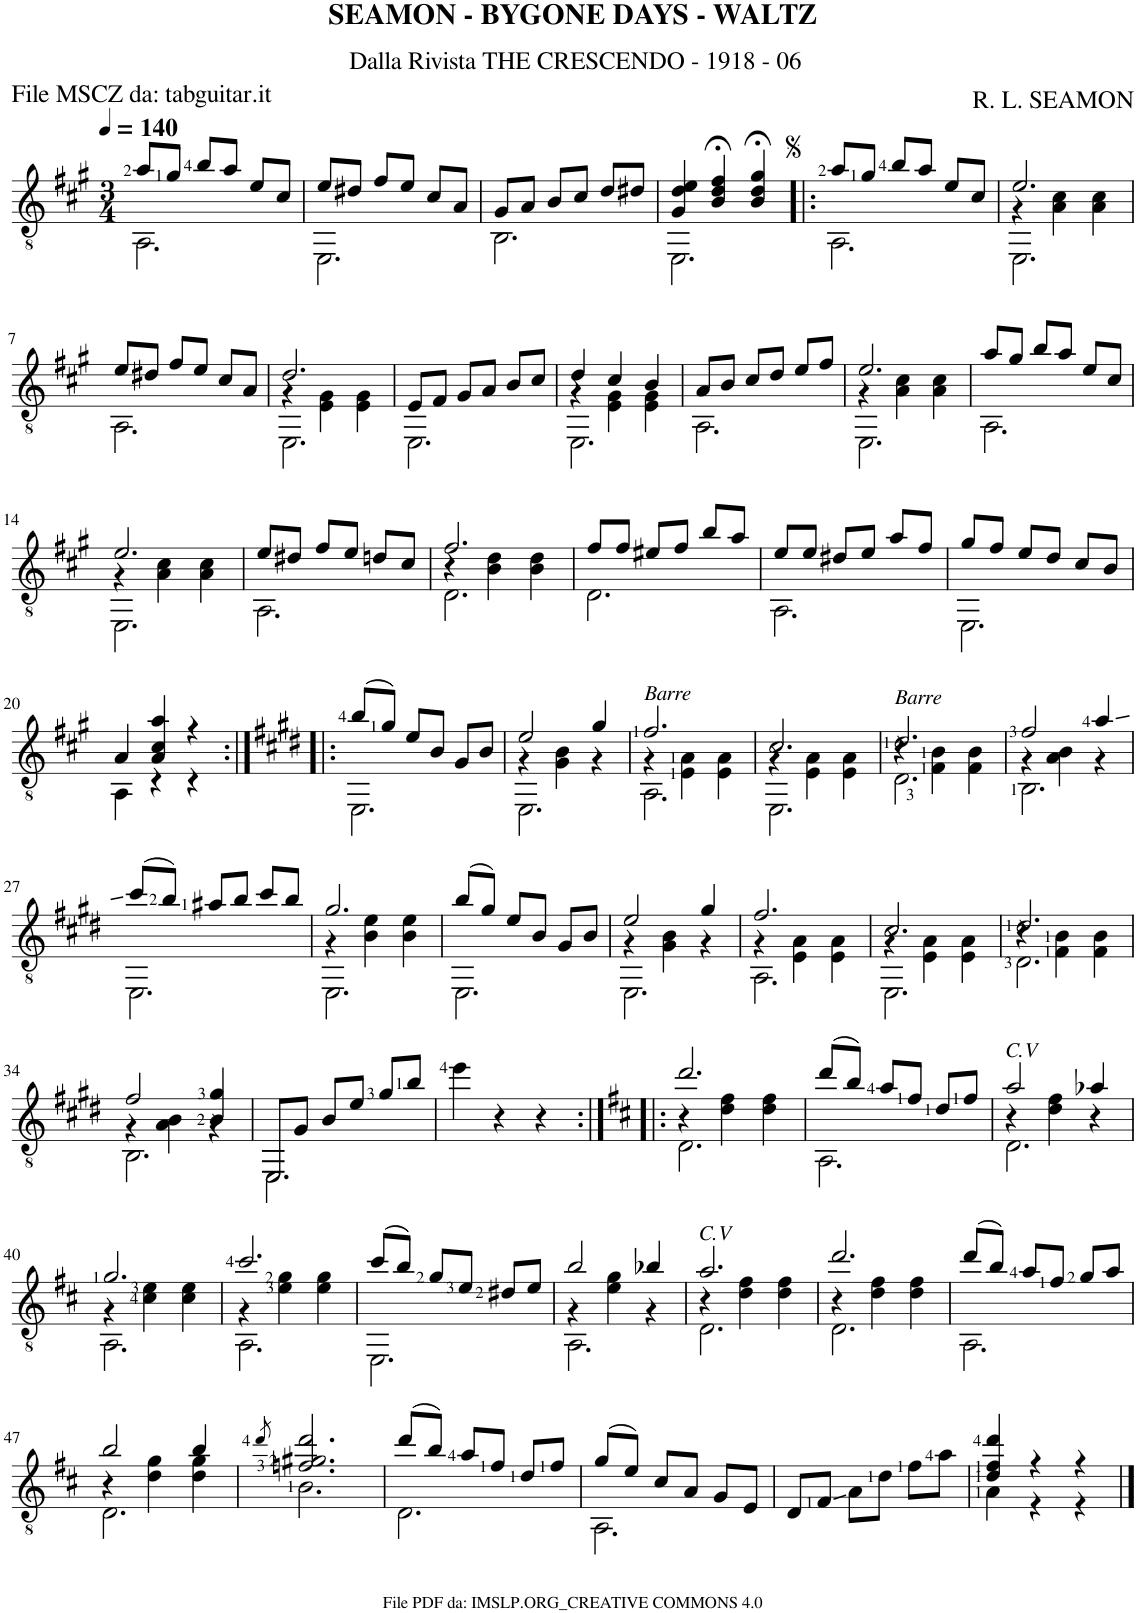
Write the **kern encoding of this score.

**kern
*part1
*staff1
*I"Guitar
*I'Guit.
*clefGv2
*k[f#c#g#]
*M3/4
*MM140
=1
*^
8a/L	2.AA\
8g#/J	.
8b/L	.
8a/J	.
8e/L	.
8c#/J	.
=2	=2
8e/L	2.EE\
8d#X/J	.
8f#/L	.
8e/J	.
8c#/L	.
8A/J	.
=3	=3
8G#/L	2.BB\
8A/J	.
8B/L	.
8c#/J	.
8d/L	.
8d#X/J	.
=4	=4
4G#/ 4d/ 4e/	2.EE\
4B/;< 4d/;< 4f#/;<	.
4B/;< 4d/;< 4g#/;<	.
=5!|:	=5!|:
8a/L	2.AA\
8g#/J	.
8b/L	.
8a/J	.
8e/L	.
8c#/J	.
=6	=6
*	*^
2.e/	4r	2.EE\
.	4A\ 4c#\	.
.	4A\ 4c#\	.
*	*v	*v
!!LO:LB:g=z
=7	=7
8e/L	2.AA\
8d#X/J	.
8f#/L	.
8e/J	.
8c#/L	.
8A/J	.
=8	=8
*	*^
2.d/	4r	2.EE\
.	4E\ 4G#\	.
.	4E\ 4G#\	.
*	*v	*v
=9	=9
8E/L	2.EE\
8F#/J	.
8G#/L	.
8A/J	.
8B/L	.
8c#/J	.
=10	=10
*	*^
4d/	4r	2.EE\
4c#/	4E\ 4G#\	.
4B/	4E\ 4G#\	.
*	*v	*v
=11	=11
8A/L	2.AA\
8B/J	.
8c#/L	.
8d/J	.
8e/L	.
8f#/J	.
=12	=12
*	*^
2.e/	4r	2.EE\
.	4A\ 4c#\	.
.	4A\ 4c#\	.
*	*v	*v
=13	=13
8a/L	2.AA\
8g#/J	.
8b/L	.
8a/J	.
8e/L	.
8c#/J	.
!!LO:LB:g=z	!!
=14	=14
*	*^
2.e/	4r	2.EE\
.	4A\ 4c#\	.
.	4A\ 4c#\	.
*	*v	*v
=15	=15
8e/L	2.AA\
8d#X/J	.
8f#/L	.
8e/J	.
8dn/L	.
8c#/J	.
=16	=16
*	*^
2.f#/	4r	2.D\
.	4B\ 4d\	.
.	4B\ 4d\	.
*	*v	*v
=17	=17
8f#/L	2.D\
8f#/J	.
8e#X/L	.
8f#/J	.
8b/L	.
8a/J	.
=18	=18
8e/L	2.AA\
8e/J	.
8d#X/L	.
8e/J	.
8a/L	.
8f#/J	.
=19	=19
8g#/L	2.EE\
8f#/J	.
8e/L	.
8d/J	.
8c#/L	.
8B/J	.
!!LO:LB:g=z	!!
=20	=20
4A/	4AA\
4A/ 4c#/ 4a/	4r
4r	4r
=21:|!|:	=21:|!|:
*k[f#c#g#d#]	*
(8b/L	2.EE\
8g#/J)	.
8e/L	.
8B/J	.
8G#/L	.
8B/J	.
=22	=22
*	*^
2e/	4r	2.EE\
.	4G#\ 4B\	.
4g#/	4r	.
=23	=23	=23
!LO:TX:a:i:t=Barre	!	!
2.f#/	4r	2.AA\
.	4E\ 4A\	.
.	4E\ 4A\	.
=24	=24	=24
2.c#/	4r	2.EE\
.	4E\ 4A\	.
.	4E\ 4A\	.
=25	=25	=25
!LO:TX:a:i:t=Barre	!	!
2.d#/	4r	2.D#\
.	4F#\ 4B\	.
.	4F#\ 4B\	.
=26	=26	=26
2f#/	4r	2.BB\
.	4A\ 4B\	.
4a/	4r	.
*	*v	*v
!!LO:LB:g=z
=27	=27
(8cc#/L	2.EE\
8b/J)	.
8a#X/L	.
8b/J	.
8cc#/L	.
8b/J	.
=28	=28
*	*^
2.g#/	4r	2.EE\
.	4B\ 4e\	.
.	4B\ 4e\	.
*	*v	*v
=29	=29
(8b/L	2.EE\
8g#/J)	.
8e/L	.
8B/J	.
8G#/L	.
8B/J	.
=30	=30
*	*^
2e/	4r	2.EE\
.	4G#\ 4B\	.
4g#/	4r	.
=31	=31	=31
2.f#/	4r	2.AA\
.	4E\ 4A\	.
.	4E\ 4A\	.
=32	=32	=32
2.c#/	4r	2.EE\
.	4E\ 4A\	.
.	4E\ 4A\	.
=33	=33	=33
2.d#/	4r	2.D#\
.	4F#\ 4B\	.
.	4F#\ 4B\	.
!!LO:LB:g=z	!!	!!
=34	=34	=34
2f#/	4r	2.BB\
.	4A\ 4B\	.
4B/ 4g#/	4r	.
*	*v	*v
=35	=35
!LO:N:head=open	!
8EE/L	2.EE\
8G#/J	.
8B/L	.
8e/J	.
8g#/L	.
8b/J	.
*v	*v
=36
4ee\
4r
4r
=37:|!|:
*k[f#c#]
*^
*	*^
2.dd/	4r	2.D\
.	4d\ 4f#\	.
.	4d\ 4f#\	.
*	*v	*v
=38	=38
(8dd/L	2.AA\
8b/J)	.
8a/L	.
8f#/J	.
8d/L	.
8f#/J	.
=39	=39
*	*^
!LO:TX:a:i:t=C.V	!	!
2a/	4r	2.D\
.	4d\ 4f#\	.
4a-X/	4r	.
!!LO:LB:g=z	!!	!!
=40	=40	=40
2.g/	4r	2.AA\
.	4c#\ 4e\	.
.	4c#\ 4e\	.
=41	=41	=41
2.cc#/	4r	2.AA\
.	4e\ 4g\	.
.	4e\ 4g\	.
*	*v	*v
=42	=42
(8cc#/L	2.EE\
8b/J)	.
8g/L	.
8e/J	.
8d#X/L	.
8e/J	.
=43	=43
*	*^
2b/	4r	2.AA\
.	4e\ 4g\	.
4b-X/	4r	.
=44	=44	=44
!LO:TX:a:i:t=C.V	!	!
2.a/	4r	2.D\
.	4d\ 4f#\	.
.	4d\ 4f#\	.
=45	=45	=45
2.dd/	4r	2.D\
.	4d\ 4f#\	.
.	4d\ 4f#\	.
*	*v	*v
=46	=46
(8dd/L	2.AA\
8b/J)	.
8a/L	.
8f#/J	.
8g/L	.
8a/J	.
!!LO:LB:g=z	!!
=47	=47
*	*^
2b/	4r	2.D\
.	4d\ 4g\	.
4b/	4d\ 4g\	.
*v	*v	*v
=48
8qdd/
*^
2.fn/ 2.g#X/ 2.dd/	2.B\
=49	=49
(8dd/L	2.D\
8b/J)	.
8a/L	.
8f#/J	.
8d/L	.
8f#/J	.
=50	=50
(8g/L	2.AA\
8e/J)	.
8c#/L	.
8A/J	.
8G/L	.
8E/J	.
*v	*v
=51
8D/L
8F#/J
8A\L
8d\J
8f#\L
8a\J
=52
*^
4d/ 4f#/ 4dd/	4A\
4r	4r
4r	4r
*v	*v
==
*-
